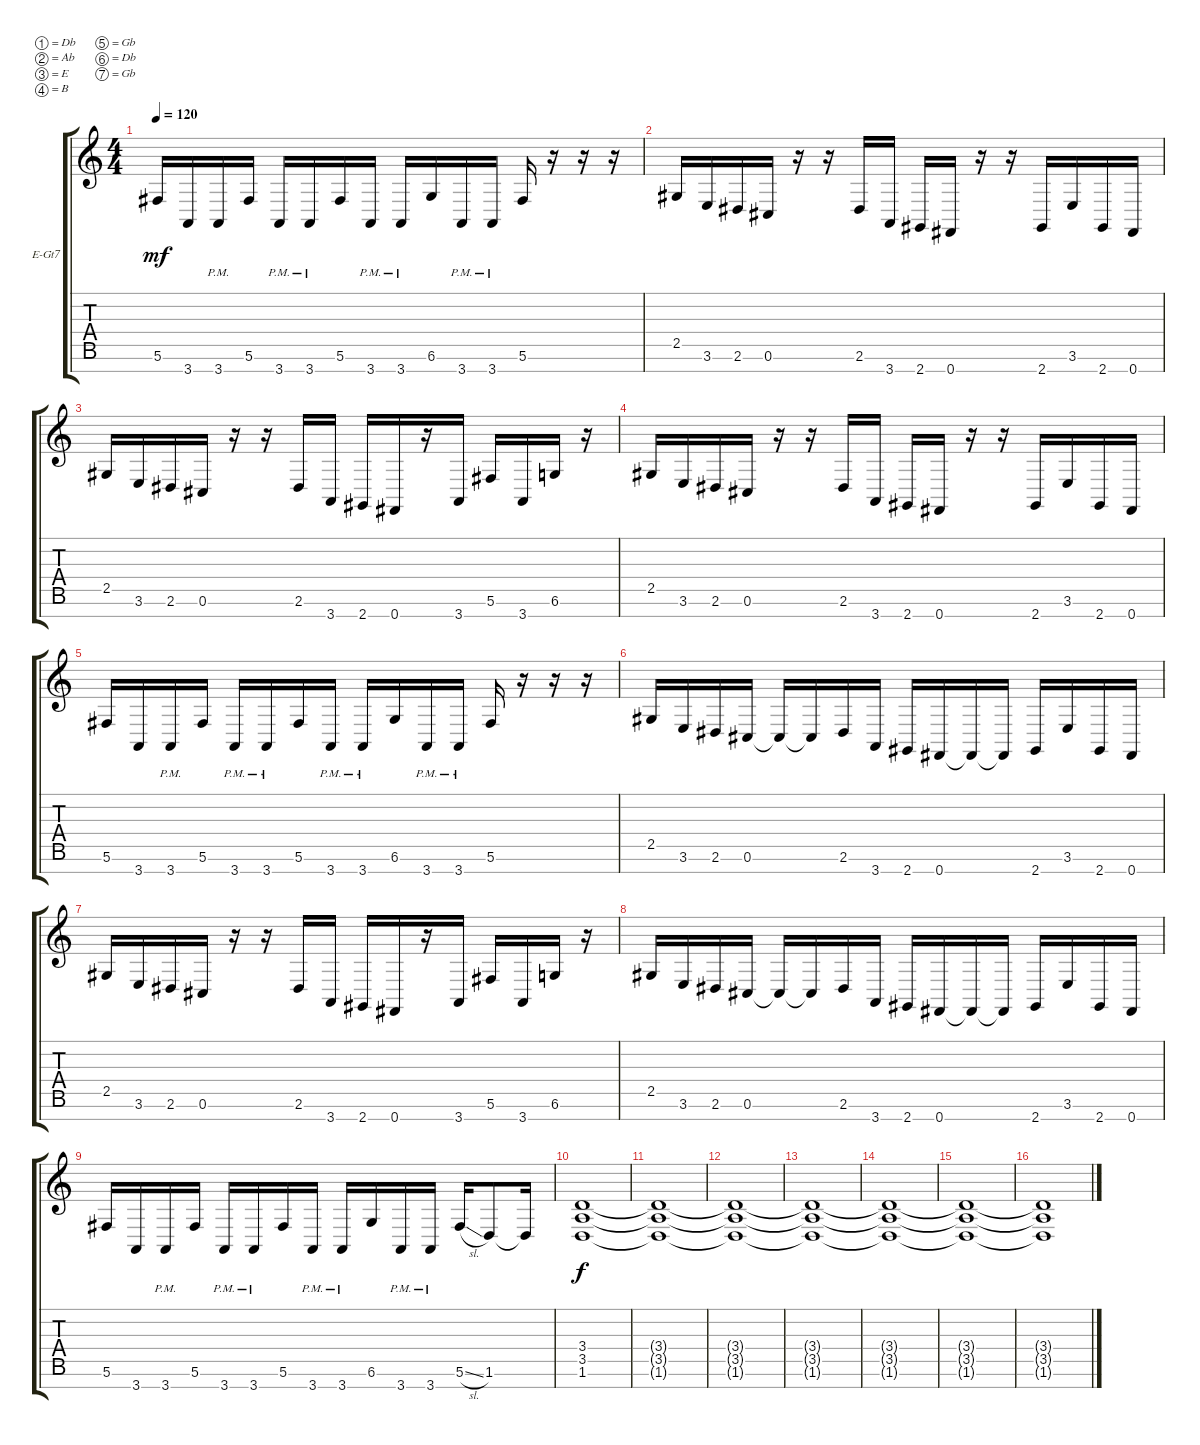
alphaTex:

\defaultSystemsLayout 4
\bracketExtendMode groupsimilarinstruments
\firstSystemTrackNameOrientation horizontal
\otherSystemsTrackNameOrientation horizontal
\track ("Electric Guitar" "E-Gt7") {instrument distortionguitar}
\staff {score tabs}
\tuning (Db4 Ab3 E3 B2 Gb2 Db2 Gb1)
\ts (4 4)
\tempo 120
\clef g2
\ks c
5.6{acc #}.16{dy mf beam Up} 3.7.16{beam Up} 3.7{pm}.16{beam Up} 5.6{acc #}.16{beam Up} 3.7{pm}.16{beam Up} 3.7{pm}.16{beam Up} 5.6{acc #}.16{beam Up} 3.7{pm}.16{beam Up} 3.7{pm}.16{beam Up} 6.6.16{beam Up} 3.7{pm}.16{beam Up} 3.7{pm}.16{beam Up} 5.6{acc #}.16{beam Up} r.16{beam Up} r.16{beam Up} r.16{beam Up} |
2.5{acc #}.16{beam Up} 3.6.16{beam Up} 2.6{acc #}.16{beam Up} 0.6{acc #}.16{beam Up} r.16{beam Up} r.16{beam Up} 2.6{acc #}.16{beam Up} 3.7.16{beam Up} 2.7{acc #}.16{beam Up} 0.7{acc #}.16{beam Up} r.16{beam Up} r.16{beam Up} 2.7{acc #}.16{beam Up} 3.6.16{beam Up} 2.7{acc #}.16{beam Up} 0.7{acc #}.16{beam Up} |
2.5{acc #}.16{beam Up} 3.6.16{beam Up} 2.6{acc #}.16{beam Up} 0.6{acc #}.16{beam Up} r.16{beam Up} r.16{beam Up} 2.6{acc #}.16{beam Up} 3.7.16{beam Up} 2.7{acc #}.16{beam Up} 0.7{acc #}.16{beam Up} r.16{beam Up} 3.7.16{beam Up} 5.6{acc #}.16{beam Up} 3.7.16{beam Up} 6.6.16{beam Up} r.16{beam Up} |
2.5{acc #}.16{beam Up} 3.6.16{beam Up} 2.6{acc #}.16{beam Up} 0.6{acc #}.16{beam Up} r.16{beam Up} r.16{beam Up} 2.6{acc #}.16{beam Up} 3.7.16{beam Up} 2.7{acc #}.16{beam Up} 0.7{acc #}.16{beam Up} r.16{beam Up} r.16{beam Up} 2.7{acc #}.16{beam Up} 3.6.16{beam Up} 2.7{acc #}.16{beam Up} 0.7{acc #}.16{beam Up} |
5.6{acc #}.16{beam Up} 3.7.16{beam Up} 3.7{pm}.16{beam Up} 5.6{acc #}.16{beam Up} 3.7{pm}.16{beam Up} 3.7{pm}.16{beam Up} 5.6{acc #}.16{beam Up} 3.7{pm}.16{beam Up} 3.7{pm}.16{beam Up} 6.6.16{beam Up} 3.7{pm}.16{beam Up} 3.7{pm}.16{beam Up} 5.6{acc #}.16{beam Up} r.16{beam Up} r.16{beam Up} r.16{beam Up} |
2.5{acc #}.16{beam Up} 3.6.16{beam Up} 2.6{acc #}.16{beam Up} 0.6{acc #}.16{beam Up} 0.6{t acc #}.16{beam Up} 0.6{t acc #}.16{beam Up} 2.6{acc #}.16{beam Up} 3.7.16{beam Up} 2.7{acc #}.16{beam Up} 0.7{acc #}.16{beam Up} 0.7{t acc #}.16{beam Up} 0.7{t acc #}.16{beam Up} 2.7{acc #}.16{beam Up} 3.6.16{beam Up} 2.7{acc #}.16{beam Up} 0.7{acc #}.16{beam Up} |
2.5{acc #}.16{beam Up} 3.6.16{beam Up} 2.6{acc #}.16{beam Up} 0.6{acc #}.16{beam Up} r.16{beam Up} r.16{beam Up} 2.6{acc #}.16{beam Up} 3.7.16{beam Up} 2.7{acc #}.16{beam Up} 0.7{acc #}.16{beam Up} r.16{beam Up} 3.7.16{beam Up} 5.6{acc #}.16{beam Up} 3.7.16{beam Up} 6.6.16{beam Up} r.16{beam Up} |
2.5{acc #}.16{beam Up} 3.6.16{beam Up} 2.6{acc #}.16{beam Up} 0.6{acc #}.16{beam Up} 0.6{t acc #}.16{beam Up} 0.6{t acc #}.16{beam Up} 2.6{acc #}.16{beam Up} 3.7.16{beam Up} 2.7{acc #}.16{beam Up} 0.7{acc #}.16{beam Up} 0.7{t acc #}.16{beam Up} 0.7{t acc #}.16{beam Up} 2.7{acc #}.16{beam Up} 3.6.16{beam Up} 2.7{acc #}.16{beam Up} 0.7{acc #}.16{beam Up} |
5.6{acc #}.16{beam Up} 3.7.16{beam Up} 3.7{pm}.16{beam Up} 5.6{acc #}.16{beam Up} 3.7{pm}.16{beam Up} 3.7{pm}.16{beam Up} 5.6{acc #}.16{beam Up} 3.7{pm}.16{beam Up} 3.7{pm}.16{beam Up} 6.6.16{beam Up} 3.7{pm}.16{beam Up} 3.7{pm}.16{beam Up} 5.6{sl acc #}.16{beam Up} 1.6.8{beam Up} 1.6{t}.16{beam Up} |
(1.6 3.5 3.4).1{dy f beam Up} |
(1.6{t} 3.5{t} 3.4{t}).1{beam Up} |
(1.6{t} 3.5{t} 3.4{t}).1{beam Up} |
(1.6{t} 3.5{t} 3.4{t}).1{beam Up} |
(1.6{t} 3.5{t} 3.4{t}).1{beam Up} |
(1.6{t} 3.5{t} 3.4{t}).1{beam Up} |
(1.6{t} 3.5{t} 3.4{t}).1{beam Up}
